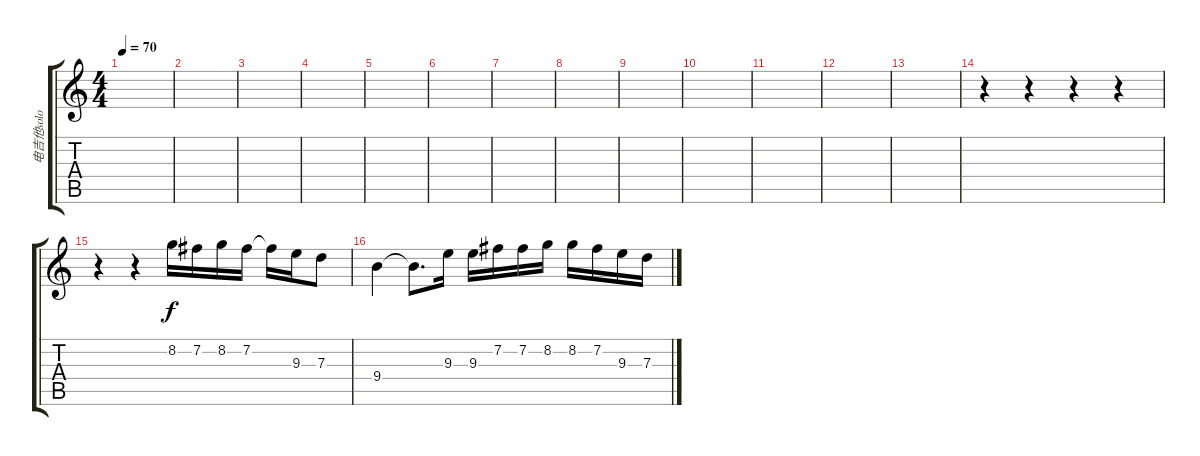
\track ("电吉他solo" "电吉他solo") {instrument overdrivenguitar}
\staff {score tabs}
\tuning (E4 B3 G3 D3 A2 E2) {hide}
\ts (4 4)
\tempo 70
\clef g2
\ks c
|
|
|
|
|
|
|
|
|
|
|
|
|
r.4 r.4 r.4 r.4 |
r.4 r.4 8.2.16 7.2.16 8.2.16 7.2.16 7.2{t}.16 9.3.16 7.3.8 |
9.4.4 9.4{t}.8{d} 9.3.16 9.3.16 7.2.16 7.2.16 8.2.16 8.2.16 7.2.16 9.3.16 7.3.16
